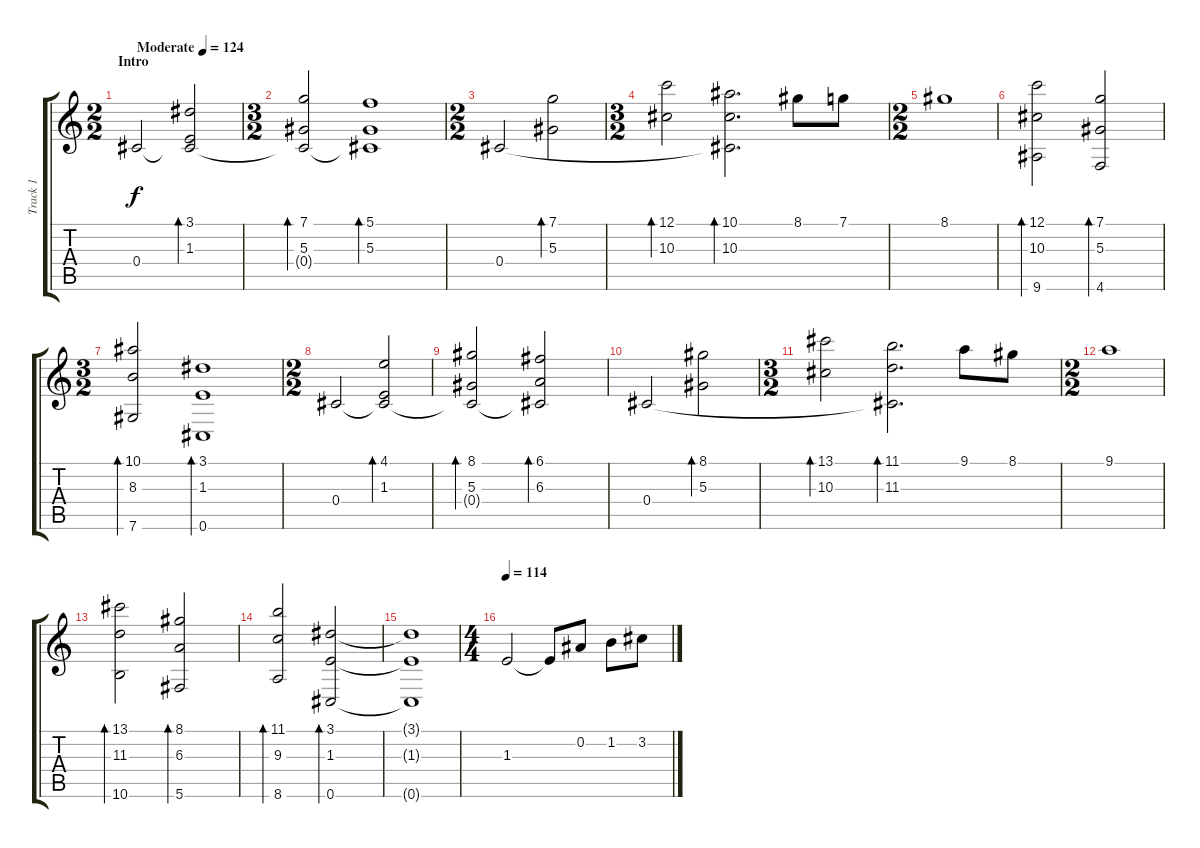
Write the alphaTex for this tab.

\track ("Track 1" "Track 1") {instrument acousticguitarnylon}
\staff {score tabs}
\tuning (C4 Bb3 Eb3 Db3 Ab2 Db2) {hide}
\ts (2 2)
\section ("" "Intro")
\tempo (124 "Moderate")
\clef g2
\ks c
0.4.2{dy f instrument acousticguitarnylon} (3.1 1.3 0.4{t}).2{bd 480} |
\ts (3 2)
(7.1 5.3 0.4{t}).2{bd 480} (5.1 5.3 0.4{t}).1{bd 480} |
\ts (2 2)
0.4.2 (7.1 5.3).2{bd 480} |
\ts (3 2)
(12.1 10.3).2{bd 480} (10.1 10.3 0.4{t}).2{d bd 480} 8.1.8 7.1.8 |
\ts (2 2)
8.1.1 |
(12.1 10.3 9.6).2{bd 480} (7.1 5.3 4.6).2{bd 480} |
\ts (3 2)
(10.1 8.3 7.6).2{bd 480} (3.1 1.3 0.6).1{bd 480} |
\ts (2 2)
0.4.2 (4.1 1.3 0.4{t}).2{bd 480} |
(8.1 5.3 0.4{t}).2{bd 480} (6.1 6.3 0.4{t}).2{bd 480} |
0.4.2 (8.1 5.3).2{bd 480} |
\ts (3 2)
(13.1 10.3).2{bd 480} (11.1 11.3 0.4{t}).2{d bd 480} 9.1.8 8.1.8 |
\ts (2 2)
9.1.1 |
(13.1 11.3 10.6).2{bd 480} (8.1 6.3 5.6).2{bd 480} |
(11.1 9.3 8.6).2{bd 480} (3.1 1.3 0.6).2{bd 480} |
(3.1{t} 1.3{t} 0.6{t}).1 |
\ts (4 4)
\tempo 114
1.3.2 1.3{t}.8 0.2.8 1.2.8 3.2.8
